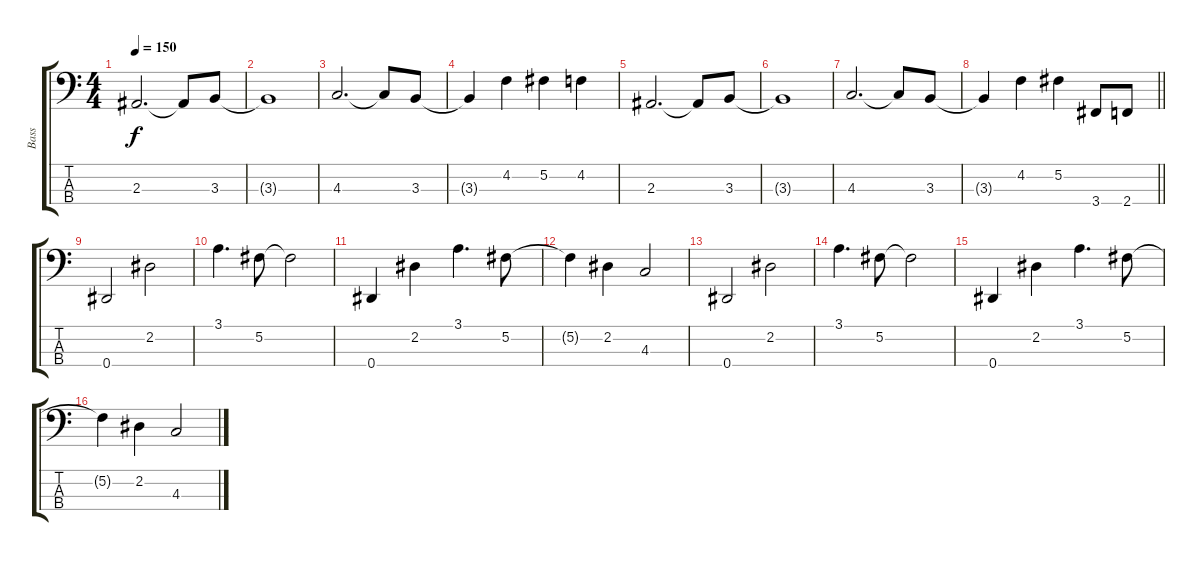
\track ("Bass" "Bass") {instrument electricbasspick}
\staff {score tabs}
\tuning (Gb2 Db2 Ab1 Eb1) {hide}
\ts (4 4)
\section ("" " ")
\tempo 150
\clef f4
\ks c
2.3.2{d dy f} 2.3{t}.8 3.3.8 |
3.3{t}.1 |
4.3.2{d} 4.3{t}.8 3.3.8 |
3.3{t}.4 4.2.4 5.2.4 4.2.4 |
2.3.2{d} 2.3{t}.8 3.3.8 |
3.3{t}.1 |
4.3.2{d} 4.3{t}.8 3.3.8 |
\barLineRight lightlight
3.3{t}.4 4.2.4 5.2.4 3.4.8 2.4.8 |
\section ("" " ")
0.4.2 2.2.2 |
3.1.4{d} 5.2.8 5.2{t}.2 |
0.4.4 2.2.4 3.1.4{d} 5.2.8 |
5.2{t}.4 2.2.4 4.3.2 |
0.4.2 2.2.2 |
3.1.4{d} 5.2.8 5.2{t}.2 |
0.4.4 2.2.4 3.1.4{d} 5.2.8 |
5.2{t}.4 2.2.4 4.3.2
